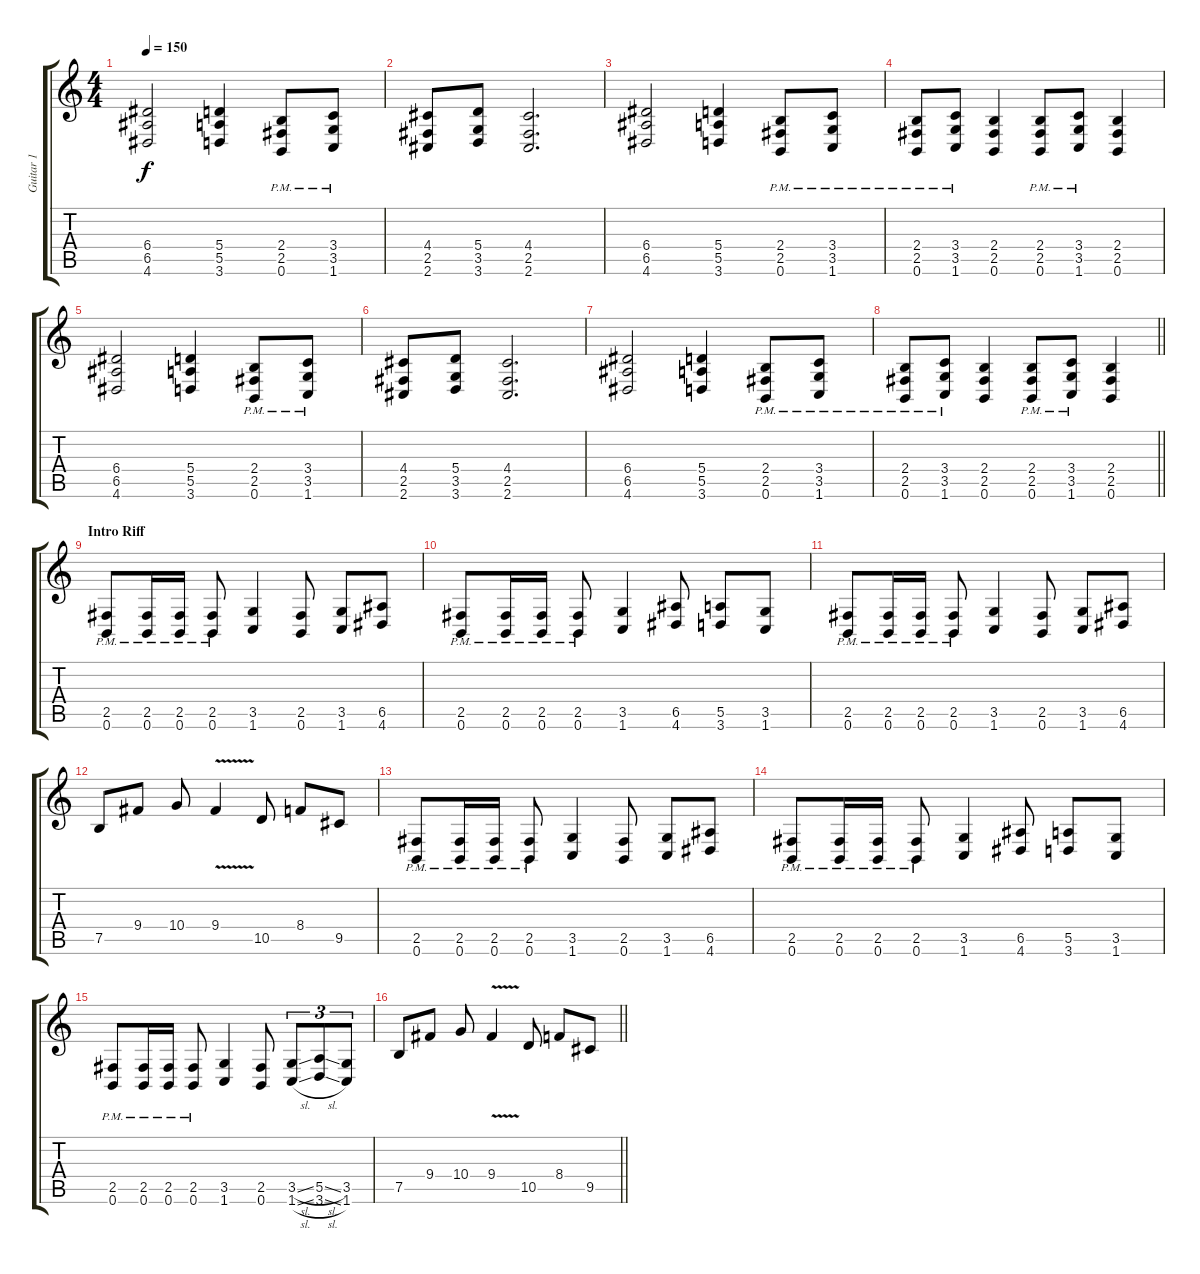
\track ("Guitar 1" "Guitar 1") {instrument distortionguitar}
\staff {score tabs}
\tuning (B3 Gb3 D3 A2 E2 B1) {hide}
\ts (4 4)
\tempo 150
\clef g2
\ks c
(6.4 6.5 4.6).2{dy f} (5.4 5.5 3.6).4 (2.4{pm} 2.5{pm} 0.6{pm}).8 (3.4{pm} 3.5{pm} 1.6{pm}).8 |
(4.4 2.5 2.6).8 (5.4 3.5 3.6).8 (4.4 2.5 2.6).2{d} |
(6.4 6.5 4.6).2 (5.4 5.5 3.6).4 (2.4{pm} 2.5{pm} 0.6{pm}).8 (3.4{pm} 3.5{pm} 1.6{pm}).8 |
(2.4{pm} 2.5{pm} 0.6{pm}).8 (3.4{pm} 3.5{pm} 1.6{pm}).8 (2.4 2.5 0.6).4 (2.4{pm} 2.5{pm} 0.6{pm}).8 (3.4{pm} 3.5{pm} 1.6{pm}).8 (2.4 2.5 0.6).4 |
(6.4 6.5 4.6).2 (5.4 5.5 3.6).4 (2.4{pm} 2.5{pm} 0.6{pm}).8 (3.4{pm} 3.5{pm} 1.6{pm}).8 |
(4.4 2.5 2.6).8 (5.4 3.5 3.6).8 (4.4 2.5 2.6).2{d} |
(6.4 6.5 4.6).2 (5.4 5.5 3.6).4 (2.4{pm} 2.5{pm} 0.6{pm}).8 (3.4{pm} 3.5{pm} 1.6{pm}).8 |
\barLineRight lightlight
(2.4{pm} 2.5{pm} 0.6{pm}).8 (3.4{pm} 3.5{pm} 1.6{pm}).8 (2.4 2.5 0.6).4 (2.4{pm} 2.5{pm} 0.6{pm}).8 (3.4{pm} 3.5{pm} 1.6{pm}).8 (2.4 2.5 0.6).4 |
\section ("" "Intro Riff")
(2.5{pm} 0.6{pm}).8 (2.5{pm} 0.6{pm}).16 (2.5{pm} 0.6{pm}).16 (2.5{pm} 0.6{pm}).8 (3.5 1.6).4 (2.5 0.6).8 (3.5 1.6).8 (6.5 4.6).8 |
(2.5{pm} 0.6{pm}).8 (2.5{pm} 0.6{pm}).16 (2.5{pm} 0.6{pm}).16 (2.5{pm} 0.6{pm}).8 (3.5 1.6).4 (6.5 4.6).8 (5.5 3.6).8 (3.5 1.6).8 |
(2.5{pm} 0.6{pm}).8 (2.5{pm} 0.6{pm}).16 (2.5{pm} 0.6{pm}).16 (2.5{pm} 0.6{pm}).8 (3.5 1.6).4 (2.5 0.6).8 (3.5 1.6).8 (6.5 4.6).8 |
7.5.8 9.4.8 10.4.8 9.4{v}.4 10.5.8 8.4.8 9.5.8 |
(2.5{pm} 0.6{pm}).8 (2.5{pm} 0.6{pm}).16 (2.5{pm} 0.6{pm}).16 (2.5{pm} 0.6{pm}).8 (3.5 1.6).4 (2.5 0.6).8 (3.5 1.6).8 (6.5 4.6).8 |
(2.5{pm} 0.6{pm}).8 (2.5{pm} 0.6{pm}).16 (2.5{pm} 0.6{pm}).16 (2.5{pm} 0.6{pm}).8 (3.5 1.6).4 (6.5 4.6).8 (5.5 3.6).8 (3.5 1.6).8 |
(2.5{pm} 0.6{pm}).8 (2.5{pm} 0.6{pm}).16 (2.5{pm} 0.6{pm}).16 (2.5{pm} 0.6{pm}).8 (3.5 1.6).4 (2.5 0.6).8 (3.5{sl} 1.6{sl}).8{tu (3 2)} (5.5{sl} 3.6{sl}).8{tu (3 2)} (3.5 1.6).8{tu (3 2)} |
\barLineRight lightlight
7.5.8 9.4.8 10.4.8 9.4{v}.4 10.5.8 8.4.8 9.5.8
